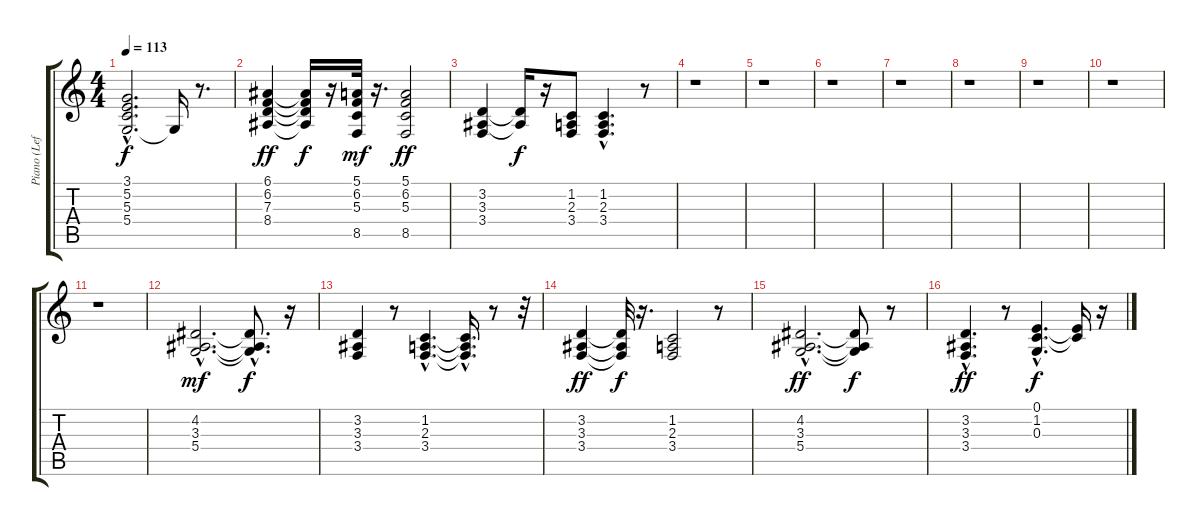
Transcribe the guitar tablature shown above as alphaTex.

\track ("Piano (Left)" "Piano (Lef") {instrument honkytonkpiano}
\staff {score tabs}
\tuning (E4 B3 G3 D3 A2 E2) {hide}
\ts (4 4)
\tempo 113
\clef g2
\ks c
(3.1{hac t} 5.2{hac t} 5.3{hac t} 5.4{hac t}).2{d dy f} 5.4{t}.16 r.8{d} |
(6.1 6.2 7.3 8.4).4{dy ff} (6.1{t} 6.2{t} 7.3{t} 8.4{t}).16{dy f} r.16 (5.1 6.2 5.3 8.5).32{dy mf} r.16{d} (5.1 6.2 5.3 8.5).2{dy ff} |
(3.2 3.3 3.4).4 (3.2{t} 3.3{t}).16{dy f} r.16 (1.2 2.3 3.4).8 (1.2{hac} 2.3{hac} 3.4{hac}).4{d} r.8 |
r.1 |
r.1 |
r.1 |
r.1 |
r.1 |
r.1 |
r.1 |
r.1 |
(4.2{hac} 3.3{hac} 5.4{hac}).2{d dy mf} (4.2{t} 3.3{hac t} 5.4{t}).8{d dy f} r.16 |
(3.2 3.3 3.4).4 r.8 (1.2{hac} 2.3{hac} 3.4{hac}).4{d} (1.2{hac t} 2.3{hac t} 3.4{hac t}).16{d} r.8 r.32 |
(3.2 3.3 3.4).4{dy ff} (3.2{t} 3.3{t} 3.4{t}).32{dy f} r.16{d} (1.2 2.3 3.4).2 r.8 |
(4.2{hac} 3.3{hac} 5.4{hac}).2{d dy ff} (4.2{t} 3.3{t} 5.4{t}).8{dy f} r.8 |
(3.2{hac} 3.3{hac} 3.4{hac}).4{d dy ff} r.8 (0.1{hac} 1.2{hac} 0.3{hac}).4{d dy f} (0.1{t} 1.2{t}).16 r.16
